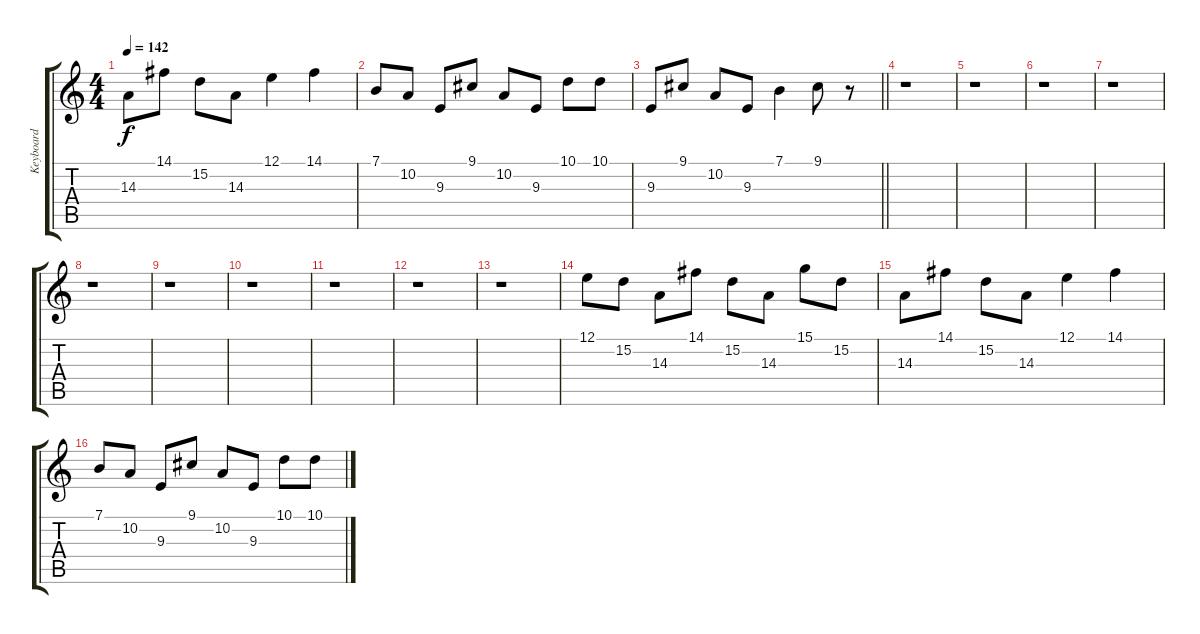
\track ("Keyboard" "Keyboard") {instrument lead5charang}
\staff {score tabs}
\tuning (E4 B3 G3 D3 A2 E2) {hide}
\ts (4 4)
\tempo 142
\clef g2
\ks c
14.3.8{dy f} 14.1.8 15.2.8 14.3.8 12.1.4 14.1.4 |
7.1.8 10.2.8 9.3.8 9.1.8 10.2.8 9.3.8 10.1.8 10.1.8 |
\barLineRight lightlight
9.3.8 9.1.8 10.2.8 9.3.8 7.1.4 9.1.8 r.8 |
r.1 |
r.1 |
r.1 |
r.1 |
r.1 |
r.1 |
r.1 |
r.1 |
r.1 |
r.1 |
12.1.8{instrument electricguitarclean} 15.2.8 14.3.8 14.1.8 15.2.8 14.3.8 15.1.8 15.2.8 |
14.3.8 14.1.8 15.2.8 14.3.8 12.1.4 14.1.4 |
7.1.8 10.2.8 9.3.8 9.1.8 10.2.8 9.3.8 10.1.8 10.1.8
